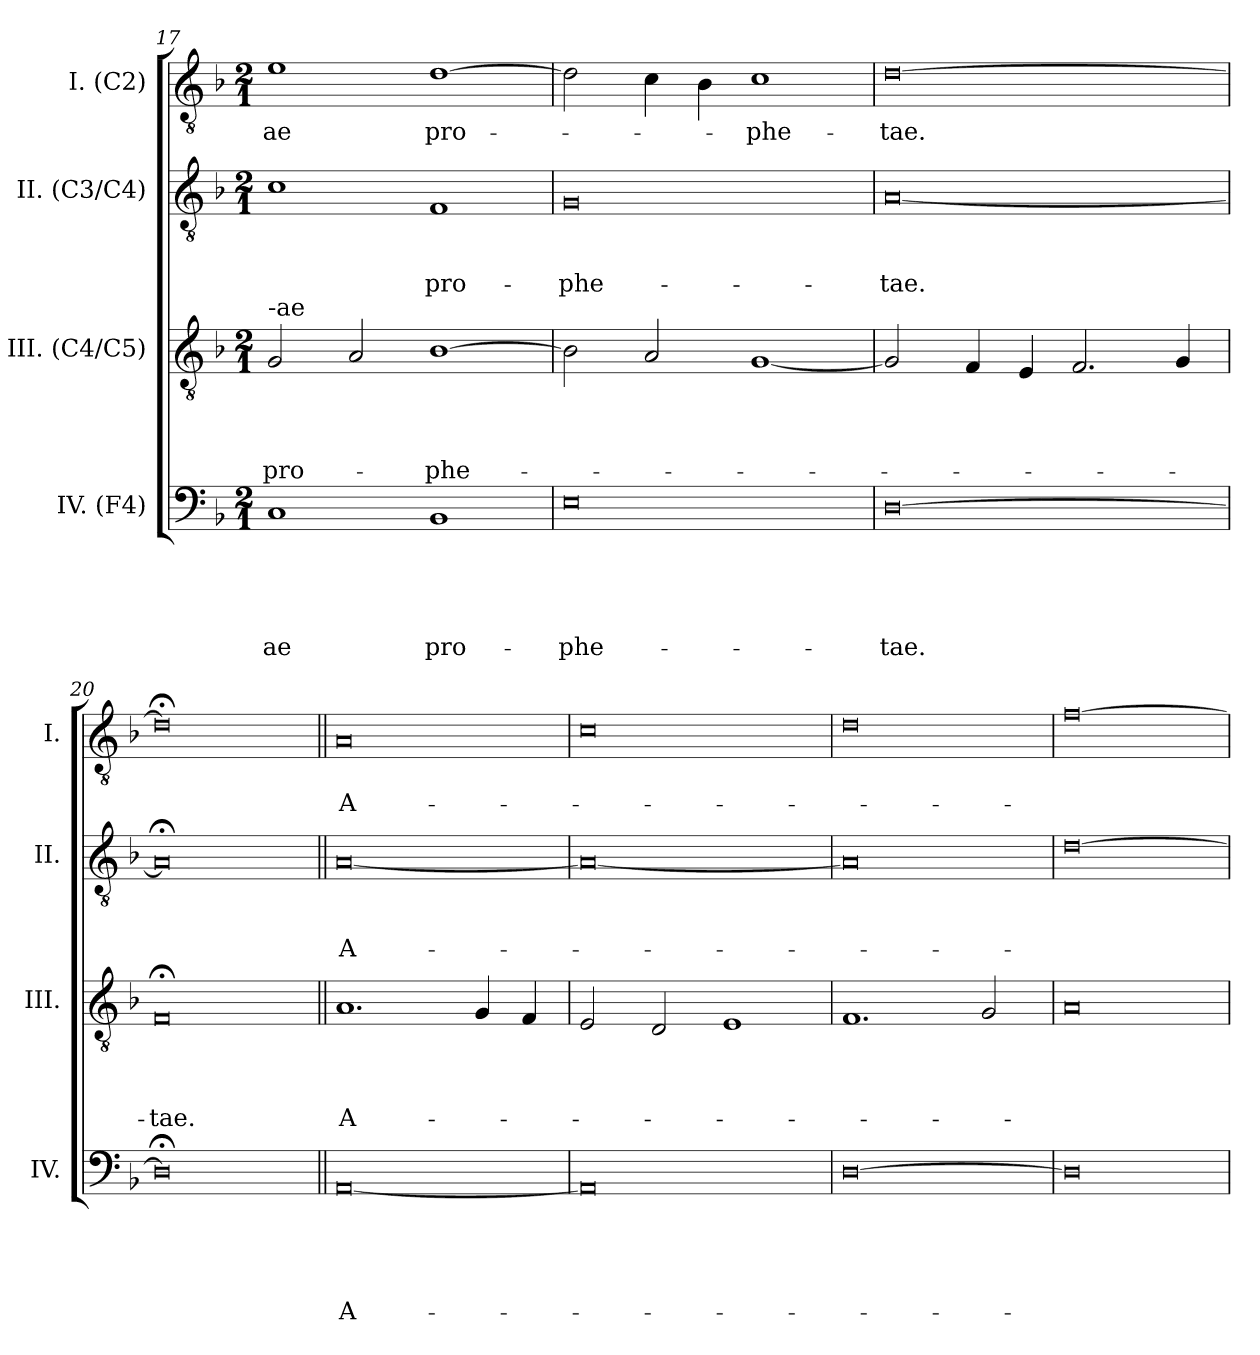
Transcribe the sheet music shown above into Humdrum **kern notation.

**kern	**text	**text	**text	**text	**text	**kern	**text	**text	**text	**text	**kern	**text	**text	**text	**kern	**text	**text
*part4	*part4	*part4	*part4	*part4	*part4	*part3	*part3	*part3	*part3	*part3	*part2	*part2	*part2	*part2	*part1	*part1	*part1
*staff4	*staff4	*staff4	*staff4	*staff4	*staff4	*staff3	*staff3	*staff3	*staff3	*staff3	*staff2	*staff2	*staff2	*staff2	*staff1	*staff1	*staff1
*I"IV. (F4)	*	*	*	*	*	*I"III. (C4/C5)	*	*	*	*	*I"II. (C3/C4)	*	*	*	*I"I. (C2)	*	*
*I'IV.	*	*	*	*	*	*I'III.	*	*	*	*	*I'II.	*	*	*	*I'I.	*	*
!!LO:LB:g=z
*clefF4	*	*	*	*	*	*clefGv2	*	*	*	*	*clefGv2	*	*	*	*clefGv2	*	*
*k[b-]	*	*	*	*	*	*k[b-]	*	*	*	*	*k[b-]	*	*	*	*k[b-]	*	*
*F:	*	*	*	*	*	*F:	*	*	*	*	*F:	*	*	*	*F:	*	*
*M2/1	*	*	*	*	*	*M2/1	*	*	*	*	*M2/1	*	*	*	*M2/1	*	*
=17	=17	=17	=17	=17	=17	=17	=17	=17	=17	=17	=17	=17	=17	=17	=17	=17	=17
!	!	!	!	!	!	!LO:TX:a:t=-ae	!	!	!	!	!	!	!	!	!	!	!
!	!	!	!	!	!LO:LY:b	!	!	!	!	!LO:LY:b	!	!	!	!	!	!LO:LY:b	!
1C	.	.	.	.	-ae	2G/	.	.	.	pro-	1c	.	.	.	1e	-ae	.
.	.	.	.	.	.	2A/	.	.	.	.	.	.	.	.	.	.	.
!	!	!	!	!	!LO:LY:b	!	!	!	!	!LO:LY:b	!	!	!	!LO:LY:b	!	!LO:LY:b	!
1BB-	.	.	.	.	pro-	[>1B-	.	.	.	-phe-	1F	.	.	-pro-	[>1d	pro-	.
=18	=18	=18	=18	=18	=18	=18	=18	=18	=18	=18	=18	=18	=18	=18	=18	=18	=18
!	!	!	!	!	!LO:LY:b	!	!	!	!	!	!	!	!	!LO:LY:b	!	!	!
0E	.	.	.	.	-phe-	2B-\]	.	.	.	.	0G	.	.	-phe-	2d\]	.	.
.	.	.	.	.	.	2A/	.	.	.	.	.	.	.	.	4c\	.	.
.	.	.	.	.	.	.	.	.	.	.	.	.	.	.	4B-\	.	.
!	!	!	!	!	!	!	!	!	!	!	!	!	!	!	!	!LO:LY:b	!
.	.	.	.	.	.	[<1G	.	.	.	.	.	.	.	.	1c	-phe-	.
=19	=19	=19	=19	=19	=19	=19	=19	=19	=19	=19	=19	=19	=19	=19	=19	=19	=19
!	!	!	!	!	!LO:LY:b	!	!	!	!	!	!	!	!	!LO:LY:b	!	!LO:LY:b	!
[>0D	.	.	.	.	-tae.	2G/]	.	.	.	.	[<0A	.	.	-tae.	[>0d	-tae.	.
.	.	.	.	.	.	4F/	.	.	.	.	.	.	.	.	.	.	.
.	.	.	.	.	.	4E/	.	.	.	.	.	.	.	.	.	.	.
.	.	.	.	.	.	2.F/	.	.	.	.	.	.	.	.	.	.	.
.	.	.	.	.	.	4G/	.	.	.	.	.	.	.	.	.	.	.
=20	=20	=20	=20	=20	=20	=20	=20	=20	=20	=20	=20	=20	=20	=20	=20	=20	=20
!	!	!	!	!	!	!	!	!	!	!LO:LY:b	!	!	!	!	!	!	!
0D;<]	.	.	.	.	.	0F;	.	.	.	-tae.	0A;]	.	.	.	0d;<]	.	.
=21||	=21||	=21||	=21||	=21||	=21||	=21||	=21||	=21||	=21||	=21||	=21||	=21||	=21||	=21||	=21||	=21||	=21||
!	!	!	!	!	!LO:LY:b:rj	!	!	!	!	!LO:LY:b	!	!	!	!LO:LY:b:rj	!	!	!LO:LY:b:rj
[<0AA	.	.	.	.	A-	1.A	.	.	.	A-	[<0A	.	.	A-	0A	.	A-
.	.	.	.	.	.	4G/	.	.	.	.	.	.	.	.	.	.	.
.	.	.	.	.	.	4F/	.	.	.	.	.	.	.	.	.	.	.
=22	=22	=22	=22	=22	=22	=22	=22	=22	=22	=22	=22	=22	=22	=22	=22	=22	=22
0AA]	.	.	.	.	.	2E/	.	.	.	.	0A_	.	.	.	0c	.	.
.	.	.	.	.	.	2D/	.	.	.	.	.	.	.	.	.	.	.
.	.	.	.	.	.	1E	.	.	.	.	.	.	.	.	.	.	.
!!LO:PB:g=z
=23	=23	=23	=23	=23	=23	=23	=23	=23	=23	=23	=23	=23	=23	=23	=23	=23	=23
[>0D	.	.	.	.	.	1.F	.	.	.	.	0A]	.	.	.	0d	.	.
.	.	.	.	.	.	2G/	.	.	.	.	.	.	.	.	.	.	.
=24	=24	=24	=24	=24	=24	=24	=24	=24	=24	=24	=24	=24	=24	=24	=24	=24	=24
0D]	.	.	.	.	.	0A	.	.	.	.	[>0d	.	.	.	[>0f	.	.
=	=	=	=	=	=	=	=	=	=	=	=	=	=	=	=	=	=
*-	*-	*-	*-	*-	*-	*-	*-	*-	*-	*-	*-	*-	*-	*-	*-	*-	*-
